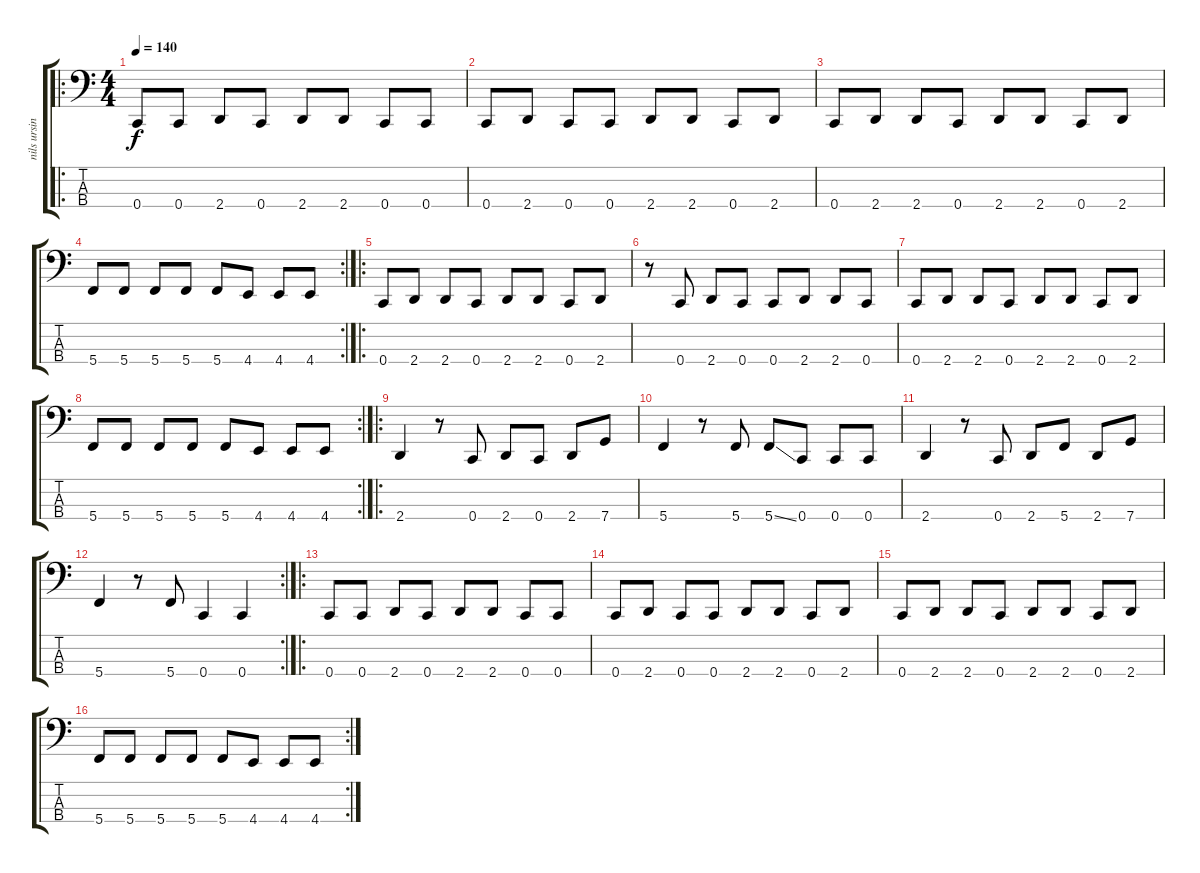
\track ("nils ursin" "nils ursin") {instrument electricbassfinger}
\staff {score tabs}
\tuning (Eb2 Bb1 F1 C1) {hide}
\ro
\ts (4 4)
\tempo 140
\clef f4
\ks c
0.4.8{dy f} 0.4.8 2.4.8 0.4.8 2.4.8 2.4.8 0.4.8 0.4.8 |
0.4.8 2.4.8 0.4.8 0.4.8 2.4.8 2.4.8 0.4.8 2.4.8 |
0.4.8 2.4.8 2.4.8 0.4.8 2.4.8 2.4.8 0.4.8 2.4.8 |
\rc 2
5.4.8 5.4.8 5.4.8 5.4.8 5.4.8 4.4.8 4.4.8 4.4.8 |
\ro
0.4.8 2.4.8 2.4.8 0.4.8 2.4.8 2.4.8 0.4.8 2.4.8 |
r.8 0.4.8 2.4.8 0.4.8 0.4.8 2.4.8 2.4.8 0.4.8 |
0.4.8 2.4.8 2.4.8 0.4.8 2.4.8 2.4.8 0.4.8 2.4.8 |
\rc 2
5.4.8 5.4.8 5.4.8 5.4.8 5.4.8 4.4.8 4.4.8 4.4.8 |
\ro
2.4.4 r.8 0.4.8 2.4.8 0.4.8 2.4.8 7.4.8 |
5.4.4 r.8 5.4.8 5.4{ss}.8 0.4.8 0.4.8 0.4.8 |
2.4.4 r.8 0.4.8 2.4.8 5.4.8 2.4.8 7.4.8 |
\rc 2
5.4.4 r.8 5.4.8 0.4.4 0.4.4 |
\ro
0.4.8 0.4.8 2.4.8 0.4.8 2.4.8 2.4.8 0.4.8 0.4.8 |
0.4.8 2.4.8 0.4.8 0.4.8 2.4.8 2.4.8 0.4.8 2.4.8 |
0.4.8 2.4.8 2.4.8 0.4.8 2.4.8 2.4.8 0.4.8 2.4.8 |
\rc 2
5.4.8 5.4.8 5.4.8 5.4.8 5.4.8 4.4.8 4.4.8 4.4.8
